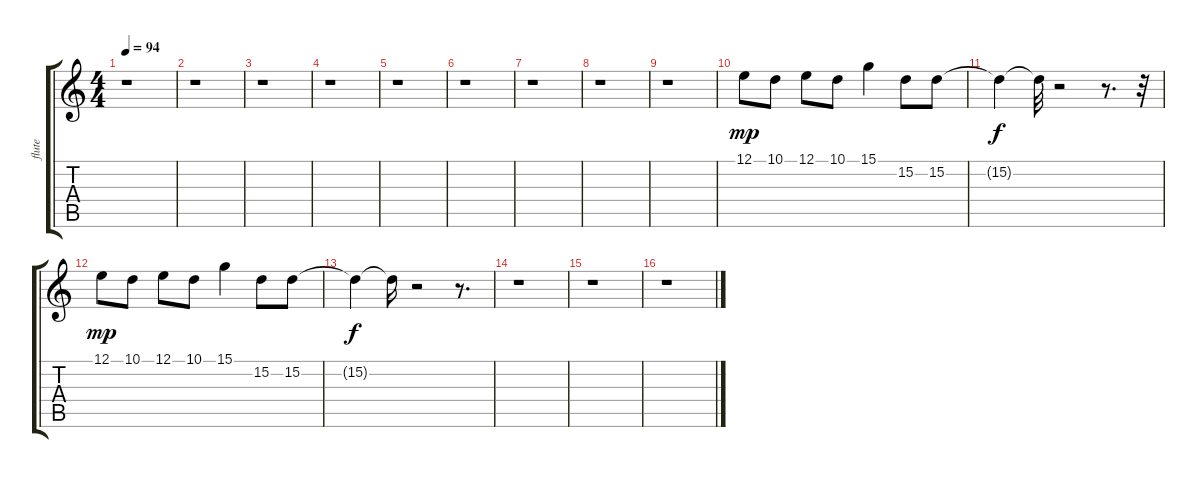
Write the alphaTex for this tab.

\track ("flute" "flute") {instrument flute}
\staff {score tabs}
\tuning (E4 B3 G3 D3 A2 E2) {hide}
\ts (4 4)
\tempo 94
\clef g2
\ks c
r.1{dy f} |
r.1 |
r.1 |
r.1 |
r.1 |
r.1 |
r.1 |
r.1 |
r.1 |
12.1.8{dy mp} 10.1.8 12.1.8 10.1.8 15.1.4 15.2.8 15.2.8 |
15.2{t}.4{dy f} 15.2{t}.32 r.2 r.8{d} r.32 |
12.1.8{dy mp} 10.1.8 12.1.8 10.1.8 15.1.4 15.2.8 15.2.8 |
15.2{t}.4{dy f} 15.2{t}.16 r.2 r.8{d} |
r.1 |
r.1 |
r.1
